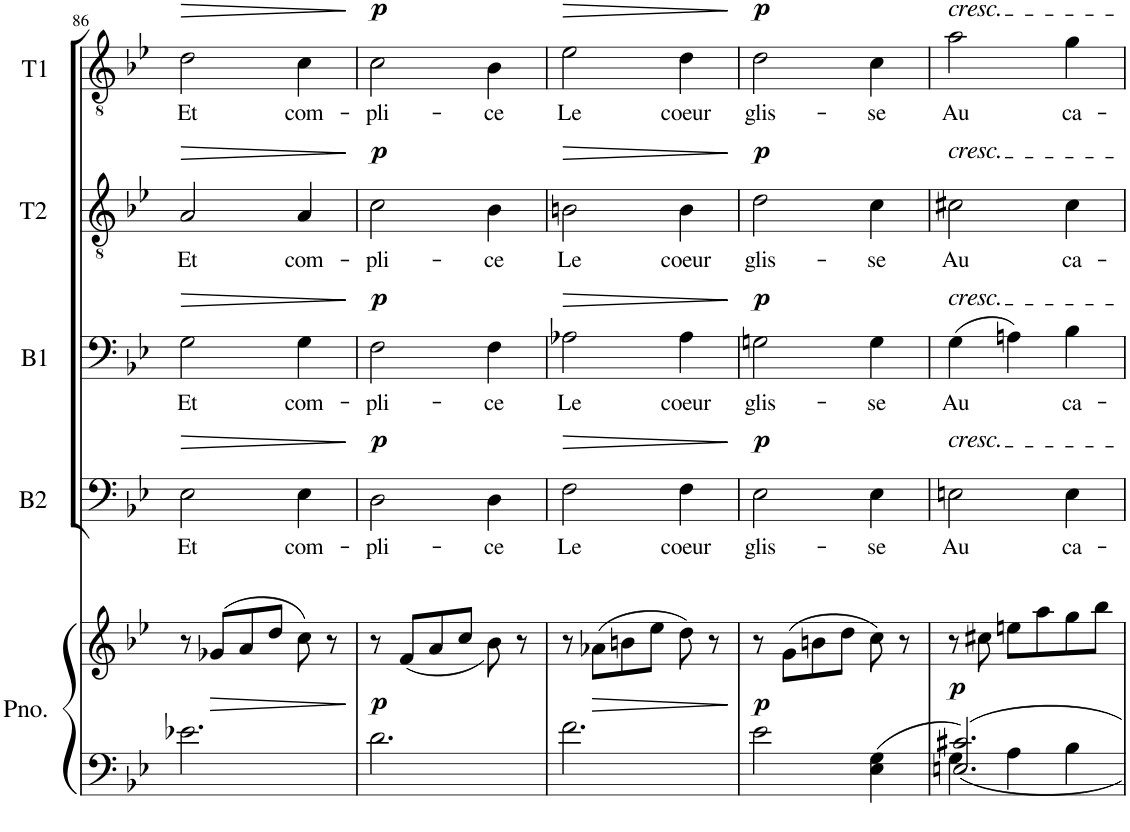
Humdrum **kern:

**kern	**kern	**dynam	**kern	**text	**dynam	**kern	**text	**dynam	**kern	**text	**dynam	**kern	**text	**dynam
*part5	*part5	*part5	*part4	*part4	*part4	*part3	*part3	*part3	*part2	*part2	*part2	*part1	*part1	*part1
*staff6	*staff5	*staff5/6	*staff4	*staff4	*staff4	*staff3	*staff3	*staff3	*staff2	*staff2	*staff2	*staff1	*staff1	*staff1
*I"Piano	*	*	*I"Basse 2	*	*	*I"Basse 1	*	*	*I"Tenor 2	*	*	*I"Tenor 1	*	*
*I'Pno.	*	*	*I'B2	*	*	*I'B1	*	*	*I'T2	*	*	*I'T1	*	*
!!LO:PB:g=z
*clefF4	*clefG2	*	*clefF4	*	*	*clefF4	*	*	*clefGv2	*	*	*clefGv2	*	*
*k[b-e-]	*k[b-e-]	*	*k[b-e-]	*	*	*k[b-e-]	*	*	*k[b-e-]	*	*	*k[b-e-]	*	*
*M3/4	*M3/4	*	*M3/4	*	*	*M3/4	*	*	*M3/4	*	*	*M3/4	*	*
=86	=86	=86	=86	=86	=86	=86	=86	=86	=86	=86	=86	=86	=86	=86
!	!	!	!	!LO:LY:b	!LO:HP:b	!	!LO:LY:b	!LO:HP:b	!	!LO:LY:b	!LO:HP:b	!	!LO:LY:b	!LO:HP:b
2.e-X\	8r	.	2E-\	Et	>	2G\	Et	>	2A/	Et	>	2d\	Et	>
!	!	!LO:HP:b	!	!	!	!	!	!	!	!	!	!	!	!
.	(8g-X/L	>	.	.	.	.	.	.	.	.	.	.	.	.
.	8a/	.	.	.	.	.	.	.	.	.	.	.	.	.
.	8dd/J	.	.	.	.	.	.	.	.	.	.	.	.	.
!	!	!	!	!LO:LY:b	!	!	!LO:LY:b	!	!	!LO:LY:b	!	!	!LO:LY:b	!
.	8cc\)	.	4E-\	com-	.	4G\	com-	.	4A/	com-	.	4c\	com-	.
.	8r	.	.	.	.	.	.	.	.	.	.	.	.	.
.	.	]	.	.	]	.	.	]	.	.	]	.	.	]
=87	=87	=87	=87	=87	=87	=87	=87	=87	=87	=87	=87	=87	=87	=87
!	!	!LO:DY:b	!	!LO:LY:b	!LO:DY:a	!	!LO:LY:b	!LO:DY:a	!	!LO:LY:b	!LO:DY:a	!	!LO:LY:b	!LO:DY:a
2.d\	8r	p	2D\	-pli-	p	2F\	-pli-	p	2c\	-pli-	p	2c\	-pli-	p
.	(<8f/L	.	.	.	.	.	.	.	.	.	.	.	.	.
.	8a/	.	.	.	.	.	.	.	.	.	.	.	.	.
.	8cc/J	.	.	.	.	.	.	.	.	.	.	.	.	.
!	!	!	!	!LO:LY:b	!	!	!LO:LY:b	!	!	!LO:LY:b	!	!	!LO:LY:b	!
.	8b-\)	.	4D\	-ce	.	4F\	-ce	.	4B-\	-ce	.	4B-\	-ce	.
.	8r	.	.	.	.	.	.	.	.	.	.	.	.	.
=88	=88	=88	=88	=88	=88	=88	=88	=88	=88	=88	=88	=88	=88	=88
!	!	!	!	!LO:LY:b	!LO:HP:b	!	!LO:LY:b	!LO:HP:b	!	!LO:LY:b	!LO:HP:b	!	!LO:LY:b	!LO:HP:b
2.f\	8r	.	2F\	Le	>	2A-X\	Le	>	2Bn\	Le	>	2e-\	Le	>
!	!	!LO:HP:b	!	!	!	!	!	!	!	!	!	!	!	!
.	(8a-X\L	>	.	.	.	.	.	.	.	.	.	.	.	.
.	8bn\	.	.	.	.	.	.	.	.	.	.	.	.	.
.	8ee-\J	.	.	.	.	.	.	.	.	.	.	.	.	.
!	!	!	!	!LO:LY:b	!	!	!LO:LY:b	!	!	!LO:LY:b	!	!	!LO:LY:b	!
.	8dd\)	.	4F\	coeur	.	4A-\	coeur	.	4B\	coeur	.	4d\	coeur	.
.	8r	.	.	.	.	.	.	.	.	.	.	.	.	.
.	.	]	.	.	]	.	.	]	.	.	]	.	.	]
=89	=89	=89	=89	=89	=89	=89	=89	=89	=89	=89	=89	=89	=89	=89
!	!	!LO:DY:b	!	!LO:LY:b	!LO:DY:a	!	!LO:LY:b	!LO:DY:a	!	!LO:LY:b	!LO:DY:a	!	!LO:LY:b	!LO:DY:a
2e-\	8r	p	2E-\	glis-	p	2Gn\	glis-	p	2d\	glis-	p	2d\	glis-	p
.	(8g\L	.	.	.	.	.	.	.	.	.	.	.	.	.
.	8bn\	.	.	.	.	.	.	.	.	.	.	.	.	.
.	8dd\J	.	.	.	.	.	.	.	.	.	.	.	.	.
!	!	!	!	!LO:LY:b	!	!	!LO:LY:b	!	!	!LO:LY:b	!	!	!LO:LY:b	!
4E-\ 4G\	8cc\)	.	4E-\	-se	.	4G\	-se	.	4c\	-se	.	4c\	-se	.
.	8r	.	.	.	.	.	.	.	.	.	.	.	.	.
=90	=90	=90	=90	=90	=90	=90	=90	=90	=90	=90	=90	=90	=90	=90
*^	*	*	*	*	*	*	*	*	*	*	*	*	*	*
!	!	!	!	!	!	!	!	!	!	!	!	!	!LO:TX:a:i:t=cresc.	!	!
!	!	!	!	!	!	!	!	!	!	!LO:TX:a:i:t=cresc.	!	!	!	!	!
!	!	!	!	!	!	!	!LO:TX:a:i:t=cresc.	!	!	!	!	!	!	!	!
!	!	!	!	!LO:TX:a:i:t=cresc.	!	!	!	!	!	!	!	!	!	!	!
!	!	!	!LO:DY:b	!	!LO:LY:b	!	!	!LO:LY:b	!	!	!LO:LY:b	!	!	!LO:LY:b	!
2.En/ 2.c#X/	4G\	8r	p	2En\	Au	.	(4G\	Au	.	2c#X\	Au	.	2a\	Au	.
.	.	8cc#X\	.	.	.	.	.	.	.	.	.	.	.	.	.
.	4A\	8een\L	.	.	.	.	4An\)	.	.	.	.	.	.	.	.
.	.	8aa\	.	.	.	.	.	.	.	.	.	.	.	.	.
!	!	!	!	!	!LO:LY:b	!	!	!LO:LY:b	!	!	!LO:LY:b	!	!	!LO:LY:b	!
.	4B-\	8gg\	.	4E\	ca-	.	4B-\	ca-	.	4c#\	ca-	.	4g\	ca-	.
.	.	8bb-\J	.	.	.	.	.	.	.	.	.	.	.	.	.
*v	*v	*	*	*	*	*	*	*	*	*	*	*	*	*	*
=	=	=	=	=	=	=	=	=	=	=	=	=	=	=
*-	*-	*-	*-	*-	*-	*-	*-	*-	*-	*-	*-	*-	*-	*-
